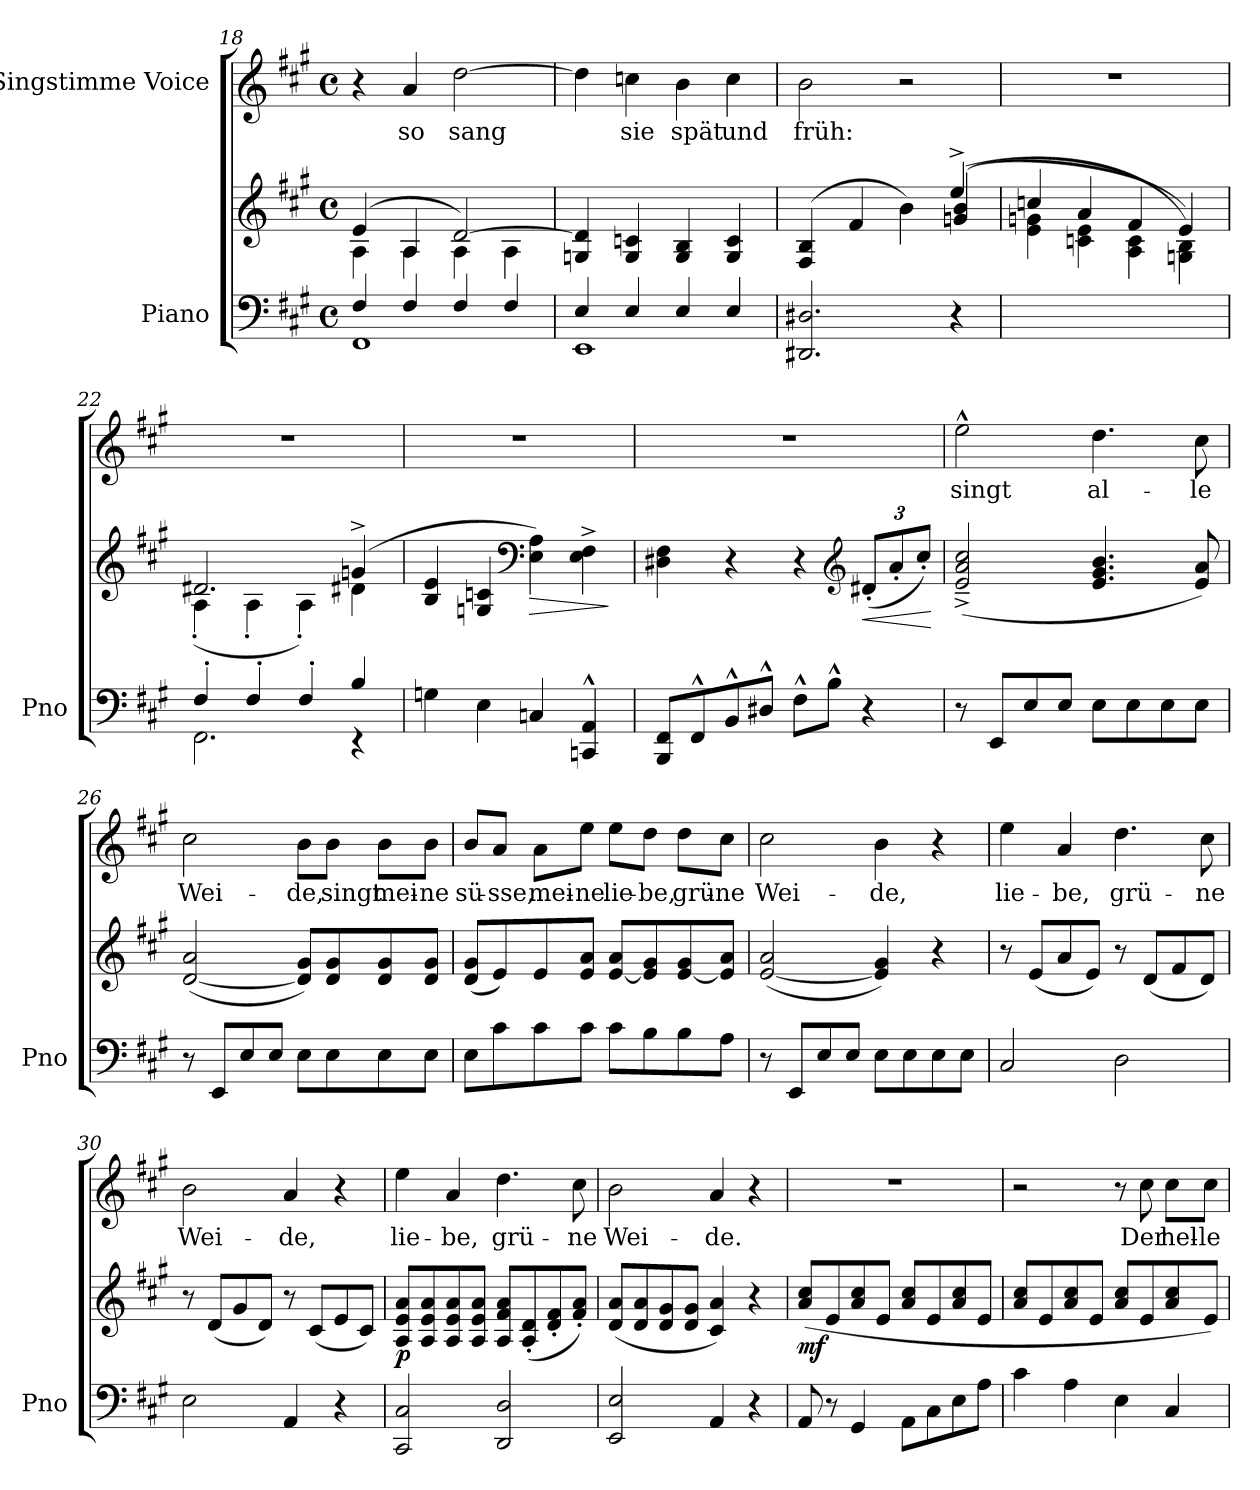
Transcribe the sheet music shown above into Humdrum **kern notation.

**kern	**kern	**dynam	**kern	**text
*part2	*part2	*part2	*part1	*part1
*staff3	*staff2	*staff2/3	*staff1	*staff1
*I"Piano	*	*	*I"Singstimme Voice	*
*I'Pno	*	*	*	*
*clefF4	*clefG2	*	*clefG2	*
*k[f#c#g#]	*k[f#c#g#]	*	*k[f#c#g#]	*
*M4/4	*M4/4	*	*M4/4	*
*met(c)	*met(c)	*	*met(c)	*
=18	=18	=18	=18	=18
*^	*^	*	*	*
4F#/	1FF#	(4e/	4A\	.	4r	.
!	!	!	!	!	!	!LO:LY:b
4F#/	.	4A/	4A\	.	4a/	so
!	!	!	!	!	!	!LO:LY:b
4F#/	.	[2d/)	4A\	.	[2dd\	sang
4F#/	.	.	4A\	.	.	.
*	*	*v	*v	*	*	*
=19	=19	=19	=19	=19	=19
4E/	1EE	4Gn/ 4d/]	.	4dd\]	.
!	!	!	!	!	!LO:LY:b
4E/	.	4G/ 4cn/	.	4ccn\	sie
!	!	!	!	!	!LO:LY:b
4E/	.	4G/ 4B/	.	4b\	spät
!	!	!	!	!	!LO:LY:b
4E/	.	4G/ 4c/	.	4cc\	und
=20	=20	=20	=20	=20	=20
*	*	*^	*	*	*
!	!	!	!	!	!	!LO:LY:b
2.DD#X/ 2.D#X/	2.ryy	(<4F#/ 4B/	2.ryy	.	2b\	früh:
.	.	4f#/	.	.	.	.
.	.	4b\)	.	.	2r	.
4ryy	4r	(>4ee^>/	(4gn/ 4b/	.	.	.
*v	*v	*	*	*	*	*
!!LO:PB:g=z
=21	=21	=21	=21	=21	=21
1ryy	4ccn/	4e\ 4gn\	.	1r	.
.	4a/	4cn\ 4e\	.	.	.
.	4f#/	4A\ 4c\	.	.	.
.	4e/)	4Gn\ 4B\)	.	.	.
=22	=22	=22	=22	=22	=22
*^	*	*	*	*	*
4F#'/	2.FF#\	2.d#X/	(4A'\	.	1r	.
4F#'/	.	.	4A'\	.	.	.
4F#'/	.	.	4A'\)	.	.	.
4B/	4r	(4gn^/	4d#X\	.	.	.
*v	*v	*	*	*	*	*
*	*v	*v	*	*	*
=23	=23	=23	=23	=23
4Gn\	4B/ 4e/	.	1r	.
4E\	4Gn/ 4cn/	.	.	.
*	*clefF4	*	*	*
!	!	!LO:HP:b	!	!
4Cn/	4E\ 4A\)	>	.	.
4CCn/^^ 4AA/^^	4E\^ 4F#\^	.	.	.
.	.	]	.	.
=24	=24	=24	=24	=24
8BBB/ 8FF#/L	4D#X\ 4F#\	.	1r	.
8FF#^^/	.	.	.	.
8BB^^/	4r	.	.	.
8D#X^^/J	.	.	.	.
8F#^^\L	4r	.	.	.
8B^^\J	.	.	.	.
*	*clefG2	*	*	*
*	*Xbrackettup	*	*	*
!	!	!LO:HP:b	!	!
4r	(12d#X'/L	<	.	.
.	12a'/	.	.	.
.	12cc#'/J)	.	.	.
.	.	[	.	.
=25	=25	=25	=25	=25
!	!	!	!	!LO:LY:b
8r	(2e/~^> 2a/~^> 2cc#/~^>	.	2ee^^\	singt
8EE/L	.	.	.	.
8E/	.	.	.	.
8E/J	.	.	.	.
!	!	!	!	!LO:LY:b
8E\L	4.e/ 4.g#/ 4.b/	.	4.dd\	al-
8E\	.	.	.	.
8E\	.	.	.	.
!	!	!	!	!LO:LY:b
8E\J	8e/ 8a/)	.	8cc#\	-le
!!LO:LB:g=z
=26	=26	=26	=26	=26
!	!	!	!	!LO:LY:b
8r	([2d/ 2a/	.	2cc#\	Wei-
8EE/L	.	.	.	.
8E/	.	.	.	.
8E/J	.	.	.	.
!	!	!	!	!LO:LY:b
8E\L	8d/] 8g#/L)	.	8b\L	-de,
!	!	!	!	!LO:LY:b
8E\	8d/ 8g#/	.	8b\J	singt
!	!	!	!	!LO:LY:b
8E\	8d/ 8g#/	.	8b\L	mei-
!	!	!	!	!LO:LY:b
8E\J	8d/ 8g#/J	.	8b\J	-ne
=27	=27	=27	=27	=27
!	!	!	!	!LO:LY:b
8E\L	(8d/ 8g#/L	.	8b/L	sü-
!	!	!	!	!LO:LY:b
8c#\	8e/)	.	8a/J	-sse,
!	!	!	!	!LO:LY:b
8c#\	8e/	.	8a\L	mei-
!	!	!	!	!LO:LY:b
8c#\J	8e/ 8a/J	.	8ee\J	-ne
!	!	!	!	!LO:LY:b
8c#\L	[8e/ 8a/L	.	8ee\L	lie-
!	!	!	!	!LO:LY:b
8B\	8e/] 8g#/	.	8dd\J	-be,
!	!	!	!	!LO:LY:b
8B\	[8e/ 8g#/	.	8dd\L	grü-
!	!	!	!	!LO:LY:b
8A\J	8e/] 8a/J	.	8cc#\J	-ne
=28	=28	=28	=28	=28
!	!	!	!	!LO:LY:b
8r	([2e/ 2a/	.	2cc#\	Wei-
8EE/L	.	.	.	.
8E/	.	.	.	.
8E/J	.	.	.	.
!	!	!	!	!LO:LY:b
8E\L	4e/] 4g#/)	.	4b\	-de,
8E\	.	.	.	.
8E\	4r	.	4r	.
8E\J	.	.	.	.
=29	=29	=29	=29	=29
!	!	!	!	!LO:LY:b
2C#/	8r	.	4ee\	lie-
.	(8e/L	.	.	.
!	!	!	!	!LO:LY:b
.	8a/	.	4a/	-be,
.	8e/J)	.	.	.
!	!	!	!	!LO:LY:b
2D\	8r	.	4.dd\	grü-
.	(8d/L	.	.	.
.	8f#/	.	.	.
!	!	!	!	!LO:LY:b
.	8d/J)	.	8cc#\	-ne
!!LO:LB:g=z
=30	=30	=30	=30	=30
!	!	!	!	!LO:LY:b
2E\	8r	.	2b\	Wei-
.	(8d/L	.	.	.
.	8g#/	.	.	.
.	8d/J)	.	.	.
!	!	!	!	!LO:LY:b
4AA/	8r	.	4a/	-de,
.	(8c#/L	.	.	.
4r	8e/	.	4r	.
.	8c#/J)	.	.	.
=31	=31	=31	=31	=31
!	!	!LO:DY:b	!	!LO:LY:b
2CC#/ 2C#/	8A/ 8e/ 8a/L	p	4ee\	lie-
.	8A/ 8e/ 8a/	.	.	.
!	!	!	!	!LO:LY:b
.	8A/ 8e/ 8a/	.	4a/	-be,
.	8A/ 8e/ 8a/J	.	.	.
!	!	!	!	!LO:LY:b
2DD/ 2D/	8A/ 8f#/ 8a/L	.	4.dd\	grü-
.	(8A/' 8d/'	.	.	.
.	8d/' 8f#/'	.	.	.
!	!	!	!	!LO:LY:b
.	8f#/' 8a/'J)	.	8cc#\	-ne
=32	=32	=32	=32	=32
!	!	!	!	!LO:LY:b
2EE/ 2E/	(8d/ 8a/L	.	2b\	Wei-
.	8d/ 8a/	.	.	.
.	8d/ 8g#/	.	.	.
.	8d/ 8g#/J	.	.	.
!	!	!	!	!LO:LY:b
4AA/	4c#/ 4a/)	.	4a/	-de.
4r	4r	.	4r	.
=33	=33	=33	=33	=33
!	!	!LO:DY:b	!	!
8AA/	(<8a/ 8cc#/L	mf	1r	.
8r	8e/	.	.	.
4GG#/	8a/ 8cc#/	.	.	.
.	8e/J	.	.	.
8AA\L	8a/ 8cc#/L	.	.	.
8C#\	8e/	.	.	.
8E\	8a/ 8cc#/	.	.	.
8A\J	8e/J	.	.	.
!!LO:LB:g=z
=34	=34	=34	=34	=34
4c#\	8a/ 8cc#/L	.	2r	.
.	8e/	.	.	.
4A\	8a/ 8cc#/	.	.	.
.	8e/J	.	.	.
4E\	8a/ 8cc#/L	.	8r	.
!	!	!	!	!LO:LY:b
.	8e/	.	8cc#\	Der
!	!	!	!	!LO:LY:b
4C#/	8a/ 8cc#/	.	8cc#\L	hel-
!	!	!	!	!LO:LY:b
.	8e/J)	.	8cc#\J	-le
=	=	=	=	=
*-	*-	*-	*-	*-
